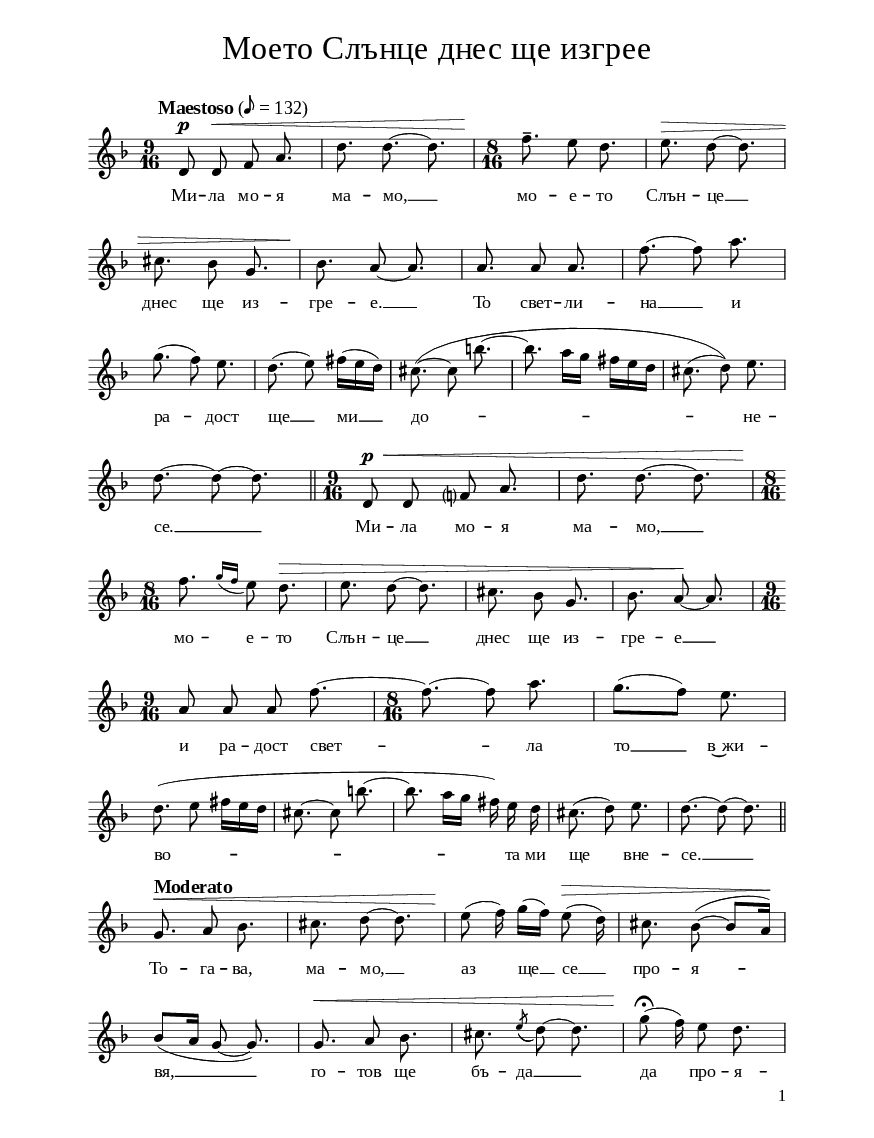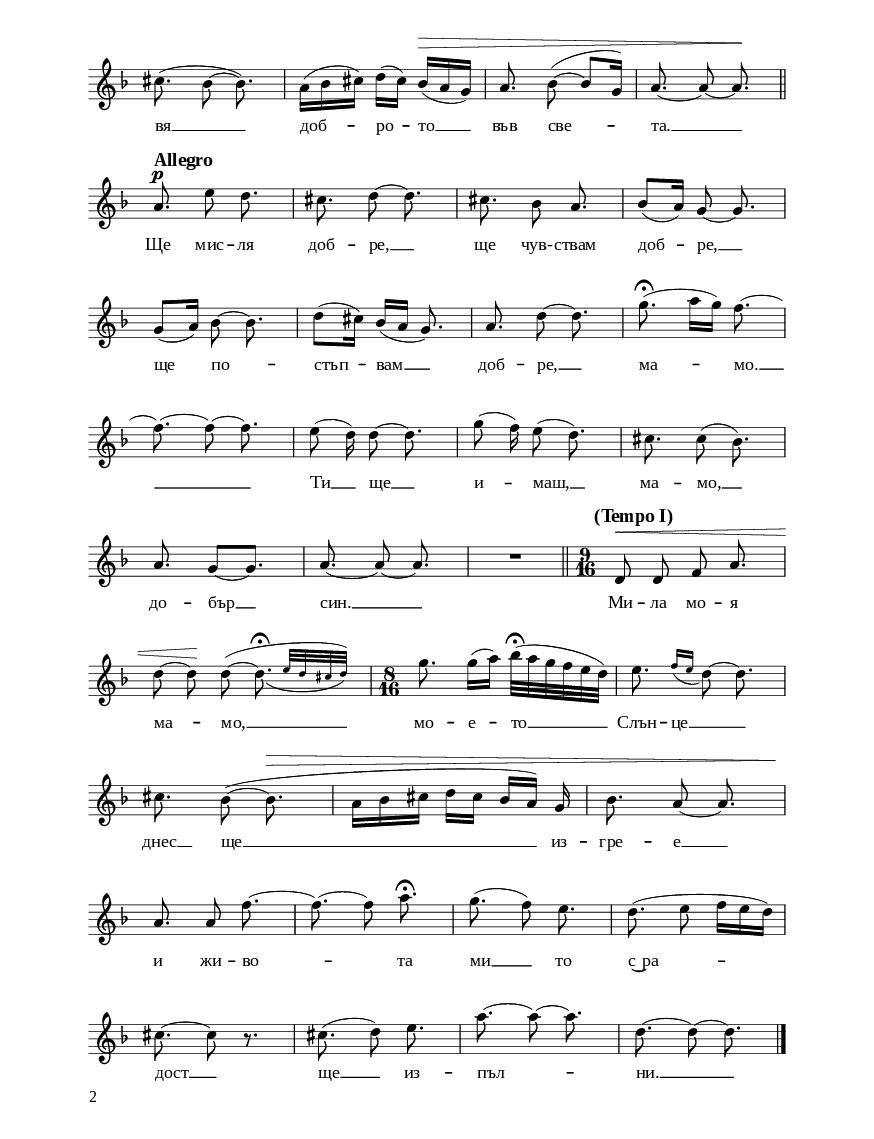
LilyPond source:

\version "2.24.2"

% include paper part and global functions
\include "include/globals.ily"

\bookpart {
  \label #'ref212
  \tocItem \markup "Моето Слънце днес ще изгрее"
  \paper {
    print-all-headers = ##t
    print-page-number = ##t
    print-first-page-number = ##t

    % put page numbers on the bottom
    oddHeaderMarkup = \markup ""
    evenHeaderMarkup = \markup ""
    oddFooterMarkup = \markup
    \fill-line {
      ""
      \if \should-print-page-number \fromproperty #'page:page-number-string
    }
    evenFooterMarkup = \markup
    \fill-line {
      \if \should-print-page-number \fromproperty #'page:page-number-string
      ""
    }

    left-margin = 1.5\cm
    right-margin = 1.5\cm
    top-margin = 1.6\cm
    bottom-margin = 1.2\cm
    ragged-bottom = ##t % do not spread the staves to fill the whole vertical space

    % change distance between staves
    system-system-spacing =
    #'((basic-distance . 11.5)
       (minimum-distance . 6)
       (padding . 1)
       (stretchability . 12))
  }
  \score {
    \include "include/score-layout.ily"

    \new Voice \absolute {
      \clef treble
      \key d \minor
      \time 9/16
      \tempoFunc "Maestoso" 8 "132"
      \autoBeamOff

      d'8 ^\p  d'8 ^\<  f'8  a'8. | % 2
      d''8.  d''8. ~  d''8.
      | % 3
      \time 8/16  | % 3
      f''8. -- ^\!  e''8  d''8. | % 4
      e''8. ^\>  d''8 ~  d''8. \break | % 5
      cis''8.  bes'8  g'8. | % 6
      bes'8. ^\!  a'8 ~   a'8. | % 7
      a'8.  a'8  a'8. | % 8
      f''8. ~   f''8  a''8. \break | % 9
      g''8. (   f''8 ) e''8. |
      d''8. (   e''8 )   fis''16 ( [
      e''16  d''16 ) ] | % 11
      cis''8. \=1( ~   cis''8  b''8. ~  | % 12
      b''8.  a''16 [  g''16 ]  fis''16
      [  e''16  d''16 ]  | % 13
      cis''8. (   d''8 ) \=1)   e''8. | \break % 14
      d''8. ~   d''8 ~  d''8. \bar "||"
      \time 9/16  | % 15
      d'8 ^\p ^\<  d'8  f'?8  a'8. | % 16
      d''8.  d''8. ~  d''8.
      \break | % 17
      \time 8/16  | % 17
      f''8. ^\! \acciaccatura {  g''16 [  f''16 ] }
      e''8 d''8. ^\> | % 18
      e''8.  d''8 ~   d''8.  | % 19
      cis''8.  bes'8  g'8. |
      bes'8.  a'8 ~  ^\!  a'8.  \break | % 21
      \time 9/16  | % 21
      a'8  a'8  a'8   f''8. ~  | % 22
      \time 8/16  | % 22
      f''8. ~   f''8   a''8. | % 23
      g''8. ( [  f''8 ) ]  e''8. \break | % 24
      d''8.  \=1( e''8   fis''16 [
      e''16  d''16 ] | % 25
      cis''8. ~   cis''8  b''8. ~  | % 26
      b''8.  a''16   [g''16 ] fis''16 \=1)
      e''16  d''16 | % 27
      cis''8. (   d''8 )  e''8.  | % 28
      d''8. ~   d''8 ~  d''8.  \bar "||"
      \break | % 29
      \tempo "Moderato" g'8.^\<  a'8
      bes'8. |
      cis''8.  d''8 ~   d''8.  | % 31
      e''8 (  ^\!  f''16 )   g''16 (
      [f''16] )  e''8 ( ^\>  d''16 )  | % 32
      cis''8.   bes'8 ( ~   bes'8 [  a'16
      ) ] ^\! \break | % 33
      bes'8 (    [a'16]   g'8 ~  g'8. )  | % 34
      g'8. ^\<  a'8  bes'8. | % 35
      cis''8. \acciaccatura {  e''8 ( }  d''8 )
      ~  d''8. | % 36
      g''8 ( ^\fermata  _\!  f''16 )   e''8
      d''8.  | % 37
      cis''8. (   bes'8 ~  bes'8. )  | % 38
      a'16 ( [  bes'16  cis''16 ) ]
      d''16 ( [  cis''16 ) ]  bes'16 ( [ ^\>  a'16
      g'16 ) ] | % 39
      a'8.  bes'8 ( ~  bes'8 [  g'16 ) ] |

      a'8. ~   a'8 ~  a'8.  ^\! \bar "||"
      \break | % 41

      \tempo "Allegro" a'8. ^\p  e''8
      d''8. | % 42
      cis''8.  d''8 ~   d''8.  | % 43
      cis''8.  bes'8  a'8. | % 44
      bes'8 ( [  a'16 )  ] g'8 ~  g'8.  \break
      | % 45
      g'8 ( [  a'16 )  ] bes'8 ~  bes'8.  | % 46
      d''8 ( [  cis''16 ) ]  bes'16 ( [
      a'16 ] g'8. )  | % 47
      a'8.  d''8 ~   d''8.
      | % 48
      g''8. ( ^\fermata  a''16 [  g''16 )
      ] f''8. ~ \break | % 49
      f''8. ~   f''8 ~  f''8.  |
      e''8 (   d''16 )  d''8 ~  d''8.
      | % 51
      g''8 (  f''16 )  e''8 (  d''8.
      )  | % 52
      cis''8.   cis''8 (  bes'8. )  \break | % 53
      a'8.  g'8 ~ [  g'8. ] | % 54
      a'8. ~   a'8 ~  a'8.  | % 55
      R2 \bar "||"
      \time 9/16  | % 56
      \tempo "(Tempo I)"
      d'8 ^\<  d'8  f'8  a'8. \break | % 57
      d''8 ~ d''8  ^\!  d''8 ~ (  \once \override PhrasingSlur.direction = #down \afterGrace d''8. \fermata   \( { e''32  [d'' cis'' d''\))]}
      | % 58
      \time 8/16  | % 58
      g''8.  g''16 ( [  a''16 ) ]
      bes''32 ( ^\fermata [  a''32  g''32  f''32
      e''32  d''32 ) ] | % 59
      e''8. \acciaccatura {  f''16 [  e''16 ] }
      d''8 ~  d''8. \break |
      cis''8.  bes'8 ( ~   bes'8.  ^\> | % 61
      a'16 [  bes'16  cis''16 ]  d''16
      [  cis''16 ]  bes'16 [  a'16 )  ] g'16
      | % 62
      bes'8.  a'8 ~   a'8. \break | % 63
      a'8. ^\!  a'8  f''8. ~ | % 64
      f''8. ~   f''8  a''8. ^\fermata  | % 65
      g''8. (   f''8 )   e''8. | % 66
      d''8. (   e''8   f''16 [  e''16
      d''16 ) ] \break | % 67
      cis''8. ~   cis''8  r8. | % 68
      cis''8. (   d''8 )   e''8. | % 69
      a''8. ~  a''8 ~  a''8. |

      d''8. ~  d''8 ~  d''8.  \bar "|."
    }

    \addlyrics {
      Ми -- ла мо -- я ма -- мо, __
      мо -- е -- то Слън -- це __ днес
      ще из -- гре -- е. __  То свет --
      ли -- на __  и ра -- дост ще __
      ми __ до  -- не -- се. __
      Ми -- ла мо -- я ма -- мо, __
      мо --  "       е" -- то Слън -- це __
      днес ще из -- гре -- е  __ и
      ра -- дост свет --  ла то __
      в~жи -- во  --
      та ми ще
      вне -- се. __   То -- га -- ва, ма
      -- мо, __ аз  ще  __ се __  про
      -- я --  вя,  __  го --
      тов ще бъ -- да __ да  про
      -- я -- вя  __ доб --  ро
      -- то  __  във све --
      та. __ Ще мис -- ля доб --
      ре, __  ще "чув-" -- ствам доб --
      ре, __  ще  по -- стъп --
      вам __   доб -- ре, __  ма --
      мо.  __   Ти __  ще __
      и -- маш, __  ма -- мо, __  до --
      бър __  син. __   Ми -- ла мо --
      я ма  --  мо, __ мо -- е -- то __
      Слън --  це __
      днес __ ще  __
      из -- гре -- е __  и жи
      -- во --  та ми __  то с~ра
      --    дост __  ще __  из
      -- пъл --  ни. __
    }

    \header {
      title = \titleFunc "Моето Слънце днес ще изгрее" "Moeto Slănce dnes šte izgree"
    }

    \midi{}

  }


} % bookpart

% Più mosso
%
